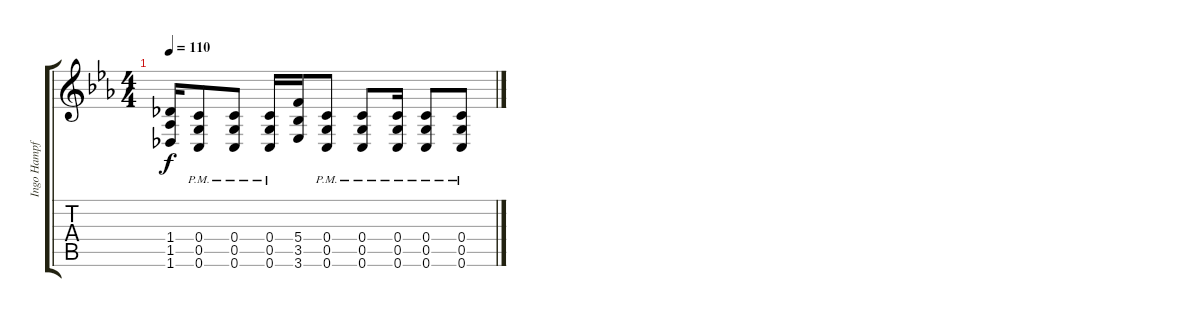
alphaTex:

\track ("Ingo Hampf" "Ingo Hampf") {instrument overdrivenguitar}
\staff {score tabs}
\tuning (D4 A3 F3 C3 G2 C2) {hide}
\ts (4 4)
\tempo 110
\clef g2
\ks cminor
(1.4 1.5 1.6).16{dy f} (0.4{pm} 0.5{pm} 0.6{pm}).8 (0.4{pm} 0.5{pm} 0.6{pm}).8 (0.4{pm} 0.5{pm} 0.6{pm}).16 (5.4 3.5 3.6).16 (0.4{pm} 0.5{pm} 0.6{pm}).8 (0.4{pm} 0.5{pm} 0.6{pm}).8 (0.4{pm} 0.5{pm} 0.6{pm}).16 (0.4{pm} 0.5{pm} 0.6{pm}).8 (0.4{pm} 0.5{pm} 0.6{pm}).8
